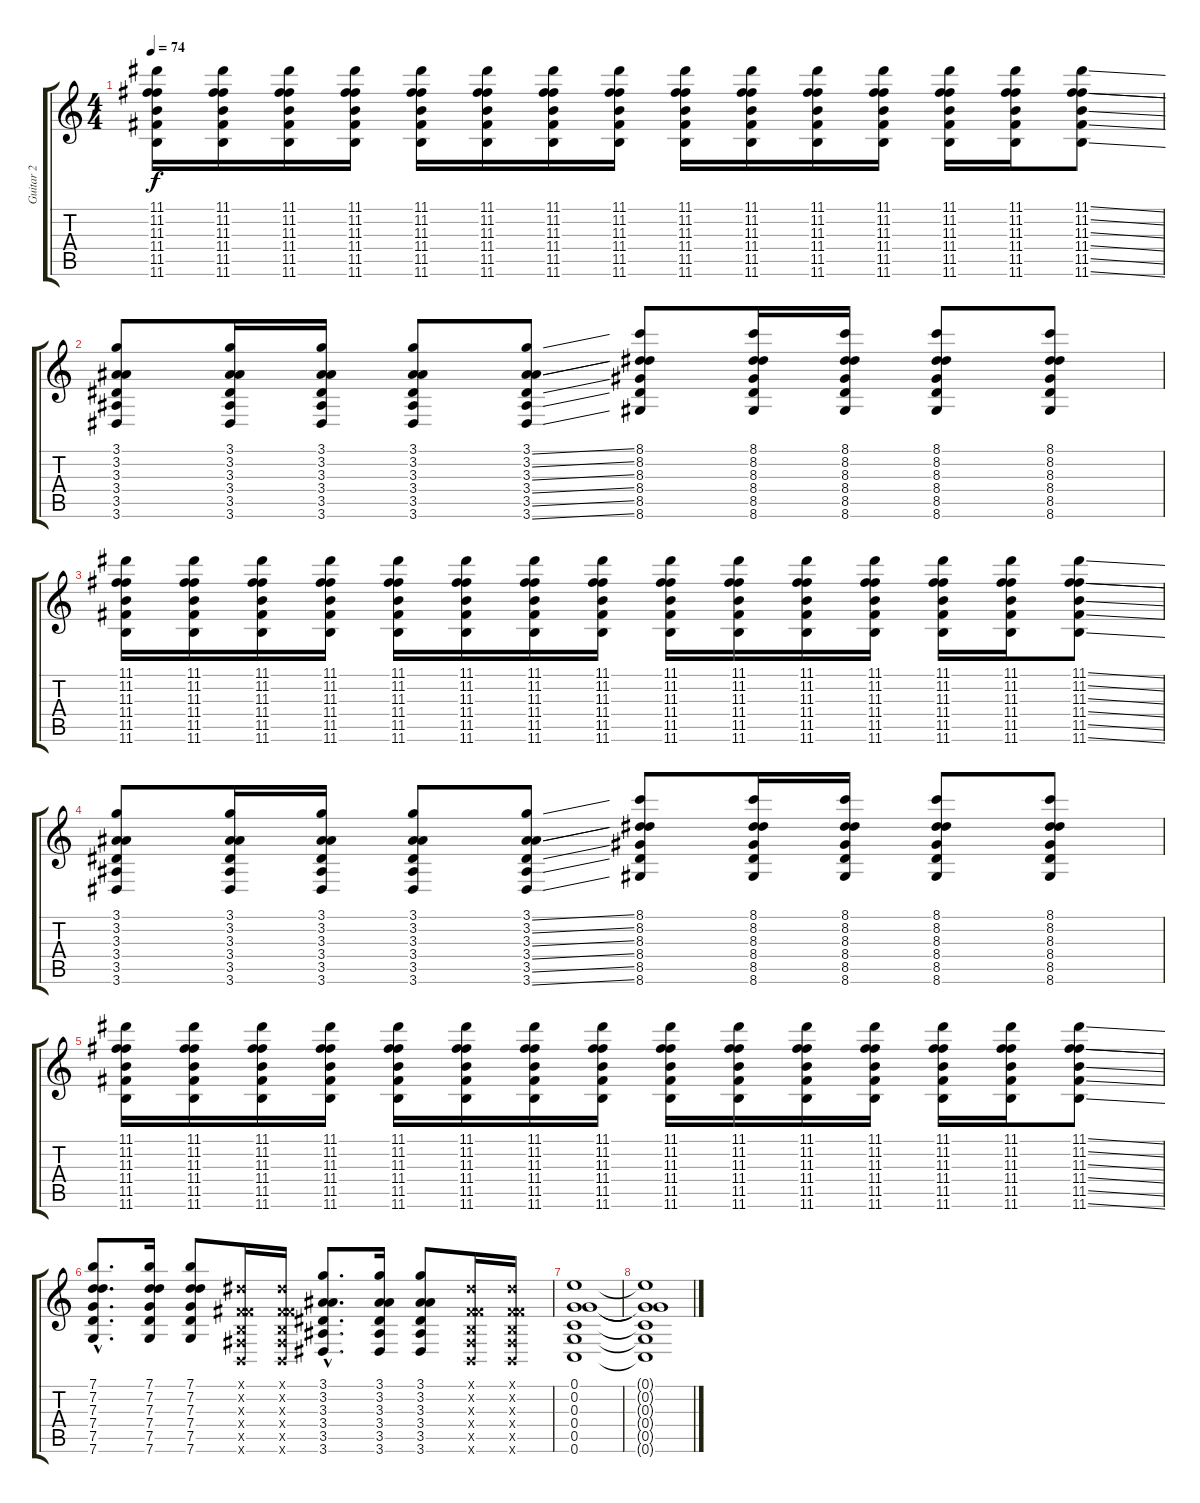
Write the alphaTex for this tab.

\track ("Guitar 2" "Guitar 2") {instrument overdrivenguitar}
\staff {score tabs}
\tuning (E4 G3 G3 C3 G2 C2) {hide}
\ts (4 4)
\tempo 74
\clef g2
\ks c
(11.1 11.2 11.3 11.4 11.5 11.6).16{dy f} (11.1 11.2 11.3 11.4 11.5 11.6).16 (11.1 11.2 11.3 11.4 11.5 11.6).16 (11.1 11.2 11.3 11.4 11.5 11.6).16 (11.1 11.2 11.3 11.4 11.5 11.6).16 (11.1 11.2 11.3 11.4 11.5 11.6).16 (11.1 11.2 11.3 11.4 11.5 11.6).16 (11.1 11.2 11.3 11.4 11.5 11.6).16 (11.1 11.2 11.3 11.4 11.5 11.6).16 (11.1 11.2 11.3 11.4 11.5 11.6).16 (11.1 11.2 11.3 11.4 11.5 11.6).16 (11.1 11.2 11.3 11.4 11.5 11.6).16 (11.1 11.2 11.3 11.4 11.5 11.6).16 (11.1 11.2 11.3 11.4 11.5 11.6).16 (11.1{ss} 11.2{ss} 11.3{ss} 11.4{ss} 11.5{ss} 11.6{ss}).8 |
(3.1 3.2 3.3 3.4 3.5 3.6).8 (3.1 3.2 3.3 3.4 3.5 3.6).16 (3.1 3.2 3.3 3.4 3.5 3.6).16 (3.1 3.2 3.3 3.4 3.5 3.6).8 (3.1{ss} 3.2{ss} 3.3{ss} 3.4{ss} 3.5{ss} 3.6{ss}).8 (8.1 8.2 8.3 8.4 8.5 8.6).8 (8.1 8.2 8.3 8.4 8.5 8.6).16 (8.1 8.2 8.3 8.4 8.5 8.6).16 (8.1 8.2 8.3 8.4 8.5 8.6).8 (8.1 8.2 8.3 8.4 8.5 8.6).8 |
(11.1 11.2 11.3 11.4 11.5 11.6).16 (11.1 11.2 11.3 11.4 11.5 11.6).16 (11.1 11.2 11.3 11.4 11.5 11.6).16 (11.1 11.2 11.3 11.4 11.5 11.6).16 (11.1 11.2 11.3 11.4 11.5 11.6).16 (11.1 11.2 11.3 11.4 11.5 11.6).16 (11.1 11.2 11.3 11.4 11.5 11.6).16 (11.1 11.2 11.3 11.4 11.5 11.6).16 (11.1 11.2 11.3 11.4 11.5 11.6).16 (11.1 11.2 11.3 11.4 11.5 11.6).16 (11.1 11.2 11.3 11.4 11.5 11.6).16 (11.1 11.2 11.3 11.4 11.5 11.6).16 (11.1 11.2 11.3 11.4 11.5 11.6).16 (11.1 11.2 11.3 11.4 11.5 11.6).16 (11.1{ss} 11.2{ss} 11.3{ss} 11.4{ss} 11.5{ss} 11.6{ss}).8 |
(3.1 3.2 3.3 3.4 3.5 3.6).8 (3.1 3.2 3.3 3.4 3.5 3.6).16 (3.1 3.2 3.3 3.4 3.5 3.6).16 (3.1 3.2 3.3 3.4 3.5 3.6).8 (3.1{ss} 3.2{ss} 3.3{ss} 3.4{ss} 3.5{ss} 3.6{ss}).8 (8.1 8.2 8.3 8.4 8.5 8.6).8 (8.1 8.2 8.3 8.4 8.5 8.6).16 (8.1 8.2 8.3 8.4 8.5 8.6).16 (8.1 8.2 8.3 8.4 8.5 8.6).8 (8.1 8.2 8.3 8.4 8.5 8.6).8 |
(11.1 11.2 11.3 11.4 11.5 11.6).16 (11.1 11.2 11.3 11.4 11.5 11.6).16 (11.1 11.2 11.3 11.4 11.5 11.6).16 (11.1 11.2 11.3 11.4 11.5 11.6).16 (11.1 11.2 11.3 11.4 11.5 11.6).16 (11.1 11.2 11.3 11.4 11.5 11.6).16 (11.1 11.2 11.3 11.4 11.5 11.6).16 (11.1 11.2 11.3 11.4 11.5 11.6).16 (11.1 11.2 11.3 11.4 11.5 11.6).16 (11.1 11.2 11.3 11.4 11.5 11.6).16 (11.1 11.2 11.3 11.4 11.5 11.6).16 (11.1 11.2 11.3 11.4 11.5 11.6).16 (11.1 11.2 11.3 11.4 11.5 11.6).16 (11.1 11.2 11.3 11.4 11.5 11.6).16 (11.1{ss} 11.2{ss} 11.3{ss} 11.4{ss} 11.5{ss} 11.6{ss}).8 |
(7.1{hac} 7.2{hac} 7.3{hac} 7.4{hac} 7.5{hac} 7.6{hac}).8{d} (7.1 7.2 7.3 7.4 7.5 7.6).16 (7.1 7.2 7.3 7.4 7.5 7.6).8 (-1.1{x} -1.2{x} -1.3{x} -1.4{x} -1.5{x} -1.6{x}).16 (-1.1{x} -1.2{x} -1.3{x} -1.4{x} -1.5{x} -1.6{x}).16 (3.1{hac} 3.2{hac} 3.3{hac} 3.4{hac} 3.5{hac} 3.6{hac}).8{d} (3.1 3.2 3.3 3.4 3.5 3.6).16 (3.1 3.2 3.3 3.4 3.5 3.6).8 (-1.1{x} -1.2{x} -1.3{x} -1.4{x} -1.5{x} -1.6{x}).16 (-1.1{x} -1.2{x} -1.3{x} -1.4{x} -1.5{x} -1.6{x}).16 |
(0.1 0.2 0.3 0.4 0.5 0.6).1 |
(0.1{t} 0.2{t} 0.3{t} 0.4{t} 0.5{t} 0.6{t}).1
